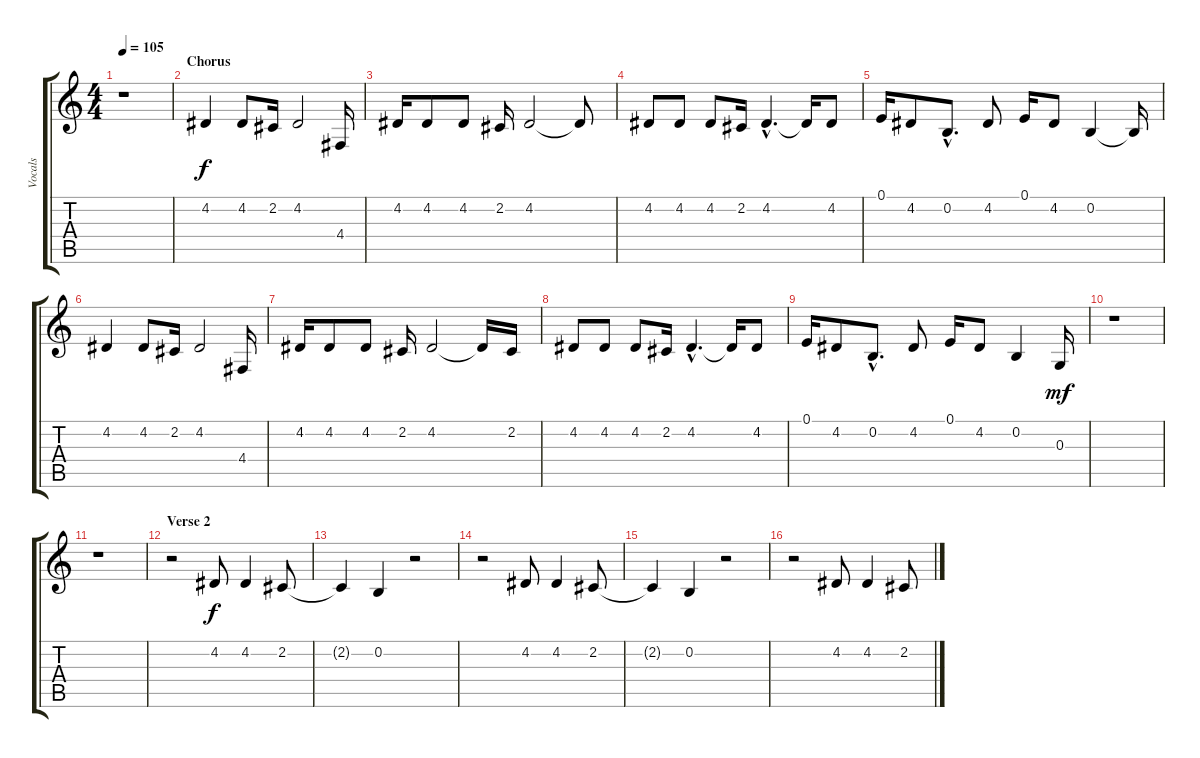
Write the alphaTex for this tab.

\track ("Vocals" "Vocals") {instrument lead2sawtooth}
\staff {score tabs}
\tuning (E4 B3 G3 D3 A2 E2) {hide}
\ts (4 4)
\tempo 105
\clef g2
\ks c
r.1{dy mf} |
\section ("" "Chorus")
4.2.4{dy f} 4.2.8 2.2.16 4.2.2 4.4.16 |
4.2.16 4.2.8 4.2.8 2.2.16 4.2.2 4.2{t}.8 |
4.2.8 4.2.8 4.2.8 2.2.16 4.2{hac}.4{d} 4.2{t}.16 4.2.8 |
0.1.16 4.2.8 0.2{hac}.8{d} 4.2.8 0.1.16 4.2.8 0.2.4 0.2{t}.16 |
4.2.4 4.2.8 2.2.16 4.2.2 4.4.16 |
4.2.16 4.2.8 4.2.8 2.2.16 4.2.2 4.2{t}.16 2.2.16 |
4.2.8 4.2.8 4.2.8 2.2.16 4.2{hac}.4{d} 4.2{t}.16 4.2.8 |
0.1.16 4.2.8 0.2{hac}.8{d} 4.2.8 0.1.16 4.2.8 0.2.4 0.3.16{dy mf} |
r.1 |
r.1 |
\section ("" "Verse 2")
r.2 4.2.8{dy f} 4.2.4 2.2.8 |
2.2{t}.4 0.2.4 r.2 |
r.2 4.2.8 4.2.4 2.2.8 |
2.2{t}.4 0.2.4 r.2 |
r.2 4.2.8 4.2.4 2.2.8
